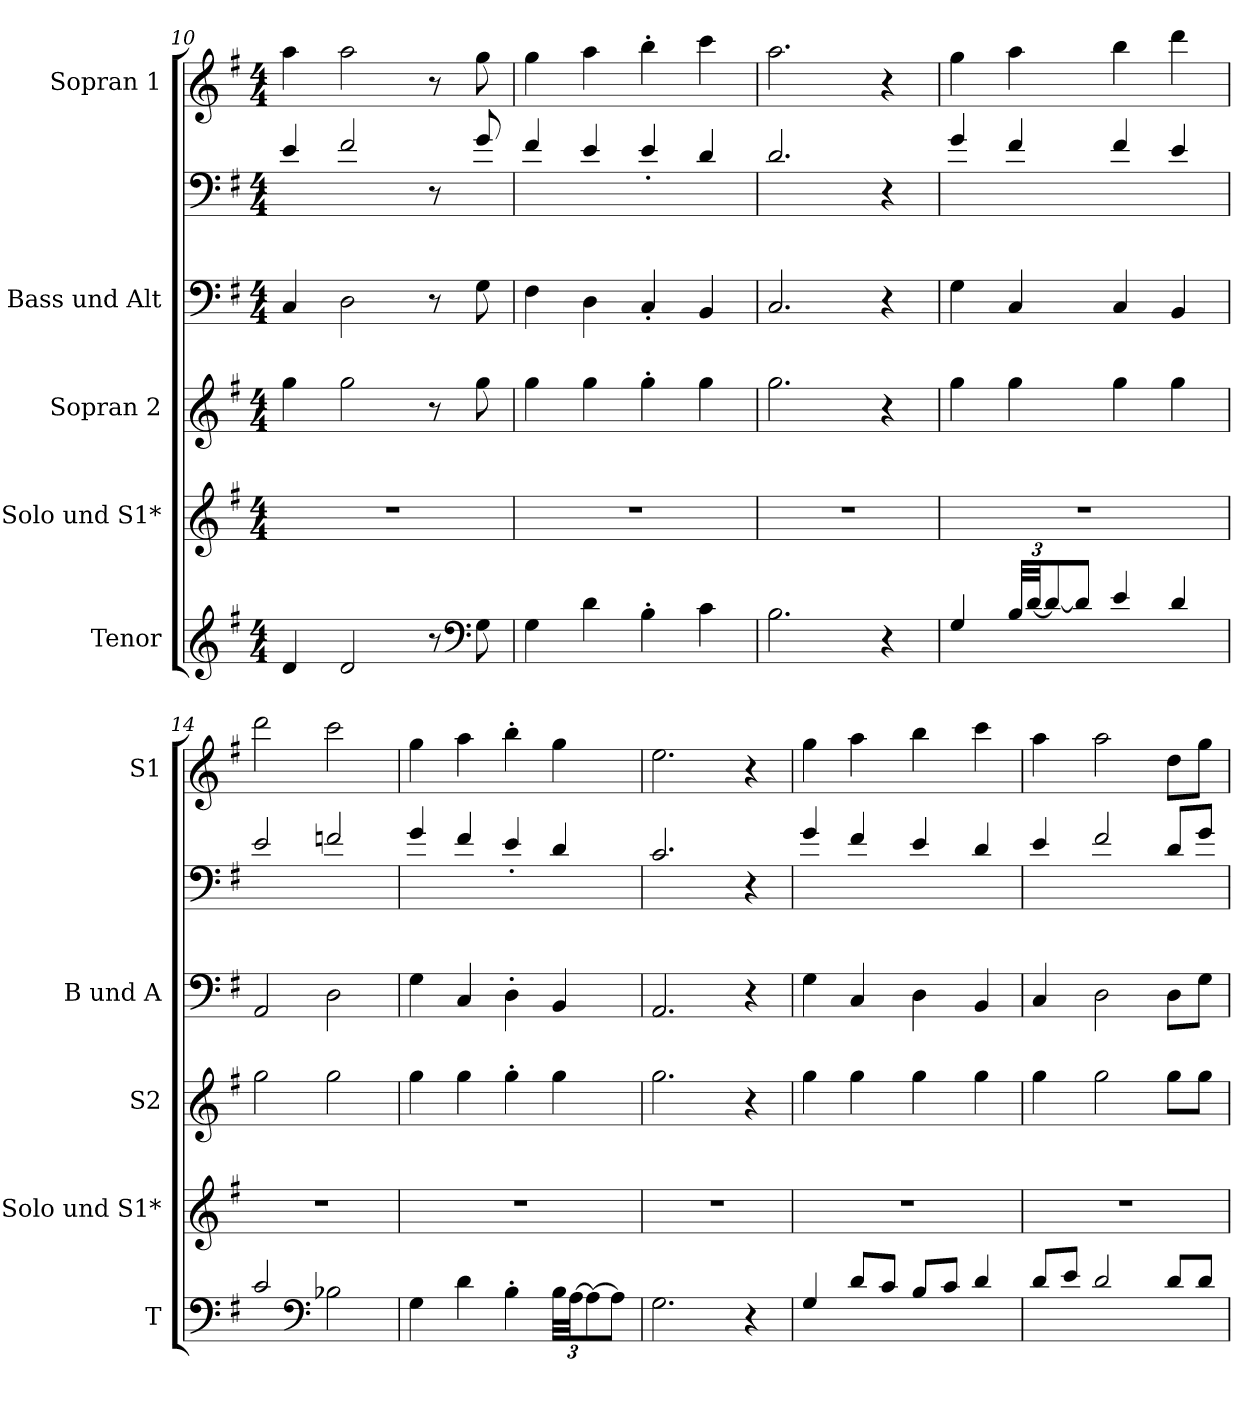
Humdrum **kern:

**kern	**kern	**kern	**kern	**kern	**kern
*part5	*part4	*part3	*part2	*part2	*part1
*staff6	*staff5	*staff4	*staff3	*staff2	*staff1
*I"Tenor	*I"Solo und S1*	*I"Sopran 2	*I"Bass und Alt	*	*I"Sopran 1
*I'T	*I'Solo und S1*	*I'S2	*I'B und A	*	*I'S1
*clefG2	*clefG2	*clefG2	*clefF4	*clefF4	*clefG2
*k[f#]	*k[f#]	*k[f#]	*k[f#]	*k[f#]	*k[f#]
*M4/4	*M4/4	*M4/4	*M4/4	*M4/4	*M4/4
=10	=10	=10	=10	=10	=10
4d/	1r	4gg\	4C/	4e/	4aa\
2d/	.	2gg\	2D\	2f#/	2aa\
8r	.	8r	8r	8r	8r
*clefF4	*	*	*	*	*
8G\	.	8gg\	8G\	8g/	8gg\
=11	=11	=11	=11	=11	=11
4G\	1r	4gg\	4F#\	4f#/	4gg\
4d\	.	4gg\	4D\	4e/	4aa\
4B'\	.	4gg'\	4C'/	4e'/	4bb'\
4c\	.	4gg\	4BB/	4d/	4ccc\
=12	=12	=12	=12	=12	=12
2.B\	1r	2.gg\	2.C/	2.d/	2.aa\
4r	.	4r	4r	4r	4r
=13	=13	=13	=13	=13	=13
4G/	1r	4gg\	4G\	4g/	4gg\
*Xbrackettup	*	*	*	*	*
48B/LLL	.	4gg\	4C/	4f#/	4aa\
[48d/JJ	.	.	.	.	.
12d/_	.	.	.	.	.
8d/J]	.	.	.	.	.
4e/	.	4gg\	4C/	4f#/	4bb\
4d/	.	4gg\	4BB/	4e/	4ddd\
=14	=14	=14	=14	=14	=14
2c/	1r	2gg\	2AA/	2e/	2ddd\
*clefF4	*	*	*	*	*
2B-X\	.	2gg\	2D\	2fn/	2ccc\
!!LO:LB:g=z
=15	=15	=15	=15	=15	=15
4G\	1r	4gg\	4G\	4g/	4gg\
4d\	.	4gg\	4C/	4f#/	4aa\
4B'\	.	4gg'\	4D'\	4e'/	4bb'\
48B\LLL	.	4gg\	4BB/	4d/	4gg\
[48A\JJ	.	.	.	.	.
12A\_	.	.	.	.	.
8A\J]	.	.	.	.	.
=16	=16	=16	=16	=16	=16
2.G\	1r	2.gg\	2.AA/	2.c/	2.ee\
4r	.	4r	4r	4r	4r
=17	=17	=17	=17	=17	=17
4G/	1r	4gg\	4G\	4g/	4gg\
8d/L	.	4gg\	4C/	4f#/	4aa\
8c/J	.	.	.	.	.
8B/L	.	4gg\	4D\	4e/	4bb\
8c/J	.	.	.	.	.
4d/	.	4gg\	4BB/	4d/	4ccc\
=18	=18	=18	=18	=18	=18
8d/L	1r	4gg\	4C/	4e/	4aa\
8e/J	.	.	.	.	.
2d/	.	2gg\	2D\	2f#/	2aa\
8d/L	.	8gg\L	8D\L	8d/L	8dd\L
8d/J	.	8gg\J	8G\J	8g/J	8gg\J
=	=	=	=	=	=
*-	*-	*-	*-	*-	*-
